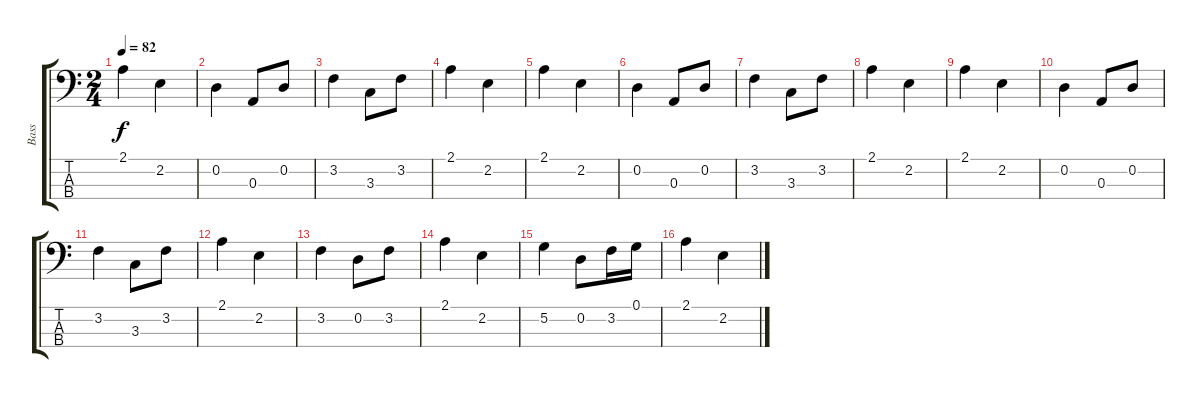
\track ("Bass" "Bass") {instrument acousticbass}
\staff {score tabs}
\tuning (G2 D2 A1 E1) {hide}
\ts (2 4)
\tempo 82
\clef f4
\ks c
2.1.4{dy f} 2.2.4 |
0.2.4 0.3.8 0.2.8 |
3.2.4 3.3.8 3.2.8 |
2.1.4 2.2.4 |
2.1.4 2.2.4 |
0.2.4 0.3.8 0.2.8 |
3.2.4 3.3.8 3.2.8 |
2.1.4 2.2.4 |
2.1.4 2.2.4 |
0.2.4 0.3.8 0.2.8 |
3.2.4 3.3.8 3.2.8 |
2.1.4 2.2.4 |
3.2.4 0.2.8 3.2.8 |
2.1.4 2.2.4 |
5.2.4 0.2.8 3.2.16 0.1.16 |
2.1.4 2.2.4
